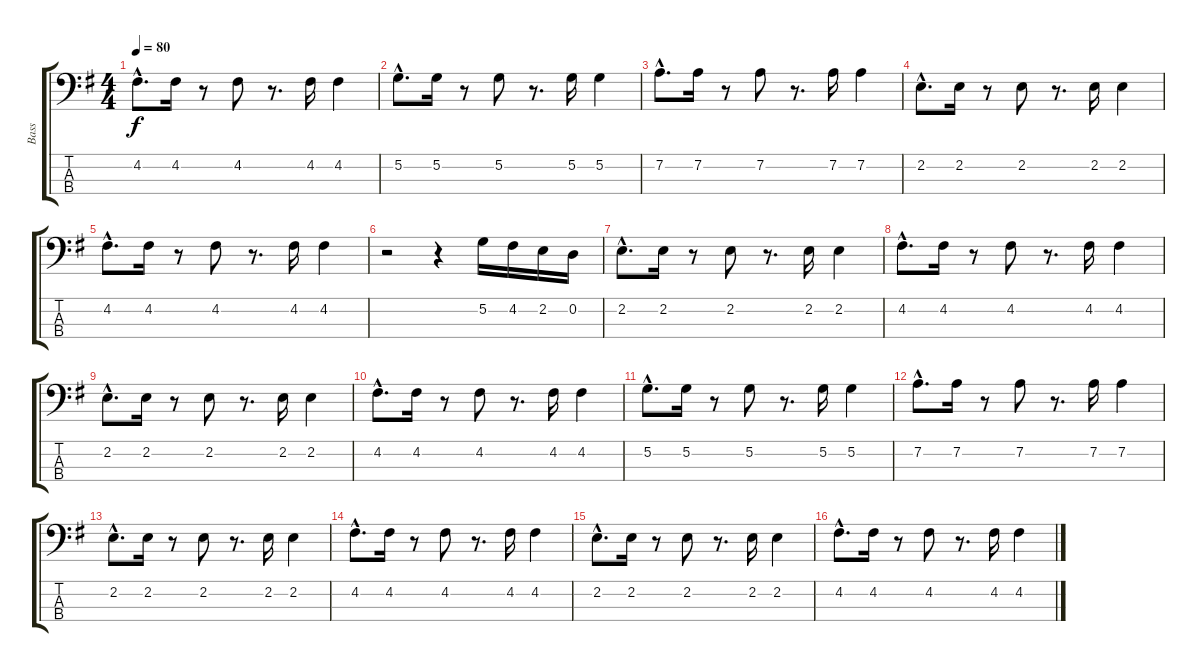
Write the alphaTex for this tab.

\track ("Bass" "Bass") {instrument fretlessbass}
\staff {score tabs}
\tuning (G2 D2 A1 E1) {hide}
\ts (4 4)
\tempo 80
\clef f4
\ks g
4.2{hac}.8{d dy f} 4.2.16 r.8 4.2.8 r.8{d} 4.2.16 4.2.4 |
5.2{hac}.8{d} 5.2.16 r.8 5.2.8 r.8{d} 5.2.16 5.2.4 |
7.2{hac}.8{d} 7.2.16 r.8 7.2.8 r.8{d} 7.2.16 7.2.4 |
2.2{hac}.8{d} 2.2.16 r.8 2.2.8 r.8{d} 2.2.16 2.2.4 |
4.2{hac}.8{d} 4.2.16 r.8 4.2.8 r.8{d} 4.2.16 4.2.4 |
r.2 r.4 5.2.16 4.2.16 2.2.16 0.2.16 |
2.2{hac}.8{d} 2.2.16 r.8 2.2.8 r.8{d} 2.2.16 2.2.4 |
4.2{hac}.8{d} 4.2.16 r.8 4.2.8 r.8{d} 4.2.16 4.2.4 |
2.2{hac}.8{d} 2.2.16 r.8 2.2.8 r.8{d} 2.2.16 2.2.4 |
4.2{hac}.8{d} 4.2.16 r.8 4.2.8 r.8{d} 4.2.16 4.2.4 |
5.2{hac}.8{d} 5.2.16 r.8 5.2.8 r.8{d} 5.2.16 5.2.4 |
7.2{hac}.8{d} 7.2.16 r.8 7.2.8 r.8{d} 7.2.16 7.2.4 |
2.2{hac}.8{d} 2.2.16 r.8 2.2.8 r.8{d} 2.2.16 2.2.4 |
4.2{hac}.8{d} 4.2.16 r.8 4.2.8 r.8{d} 4.2.16 4.2.4 |
2.2{hac}.8{d} 2.2.16 r.8 2.2.8 r.8{d} 2.2.16 2.2.4 |
4.2{hac}.8{d} 4.2.16 r.8 4.2.8 r.8{d} 4.2.16 4.2.4
